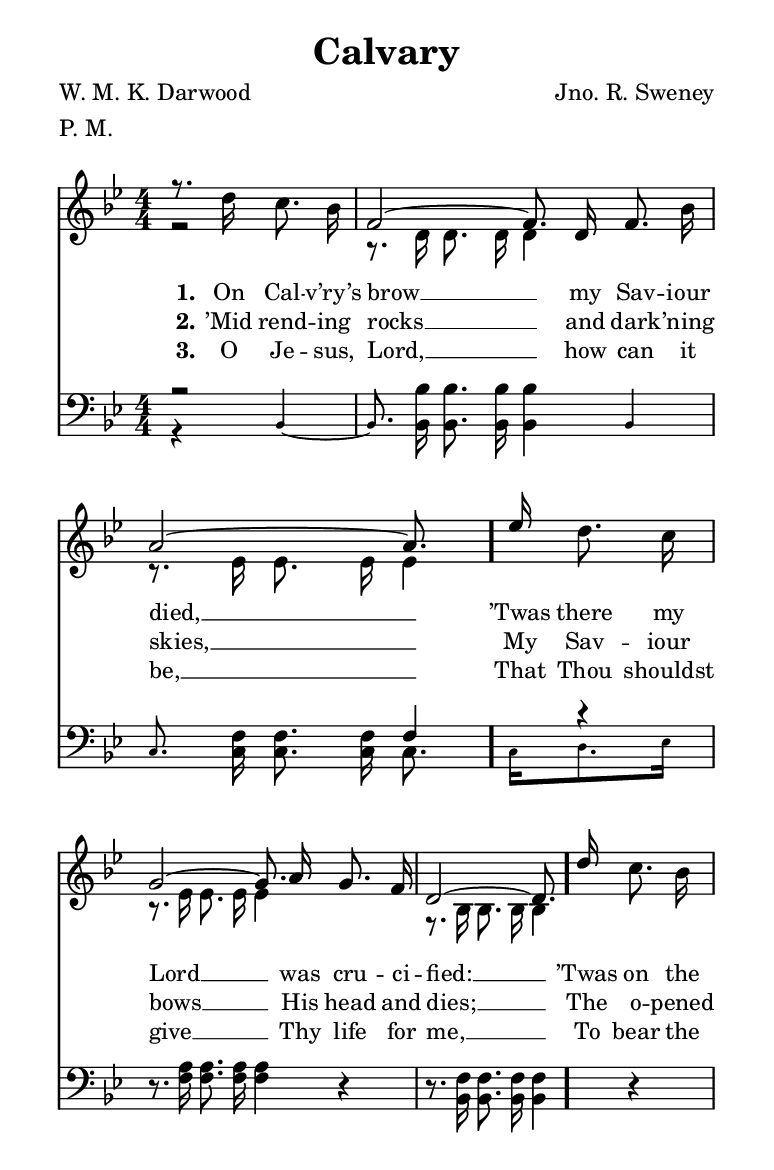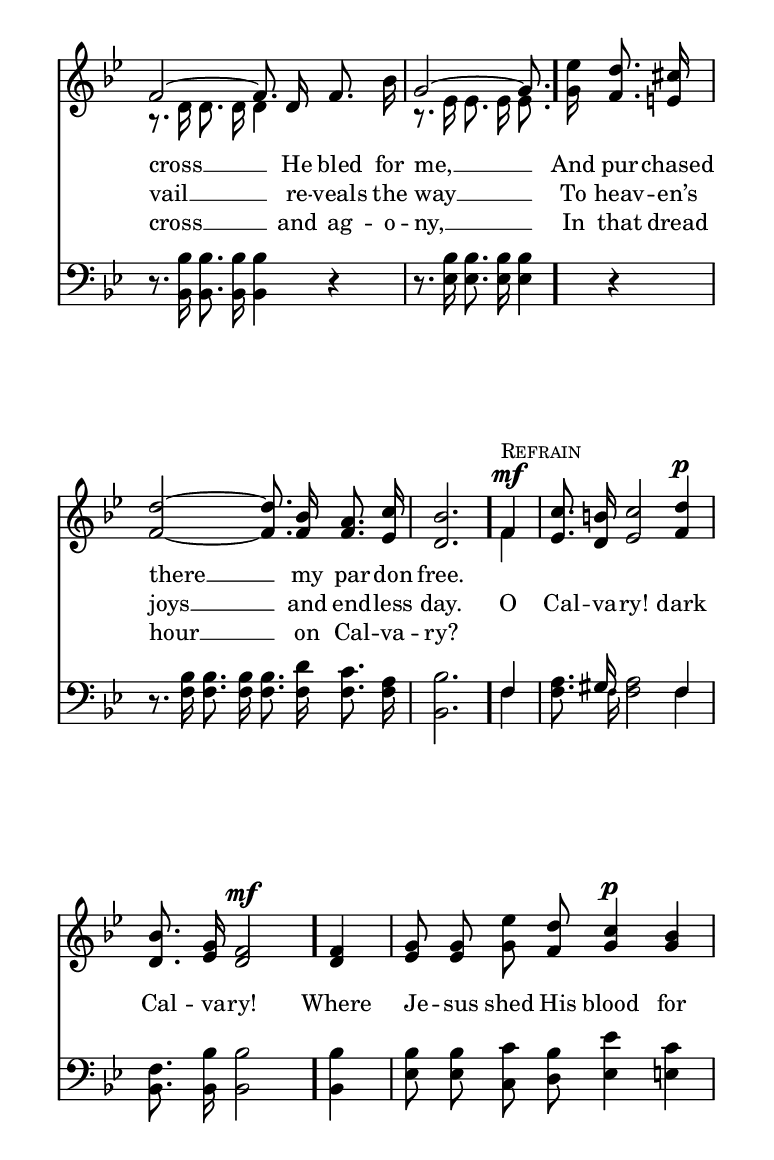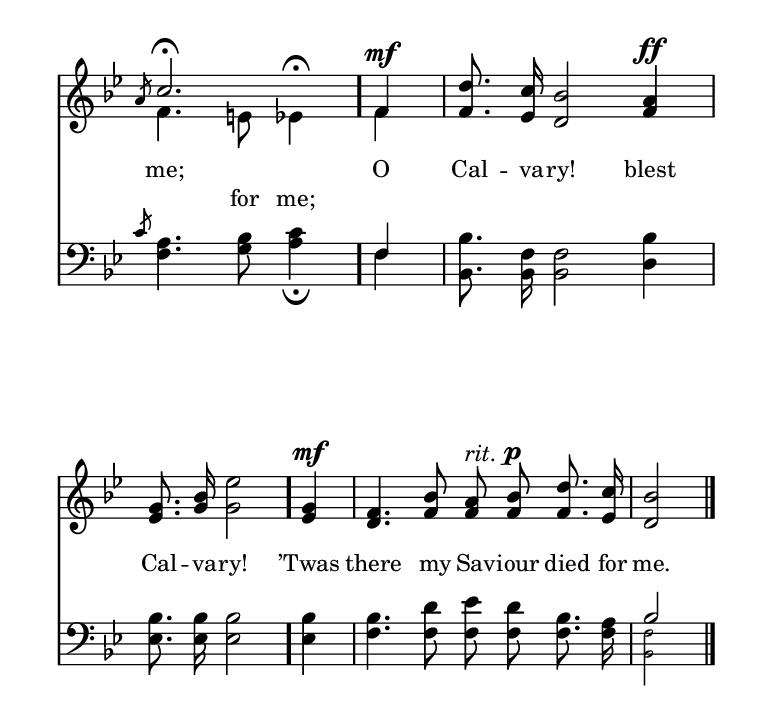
\include "common/global.ily"
\paper {
  \include "common/paper.ily"
}

\header{
  hymnnumber = "210"
  title = "Calvary"
  tunename = ""
  meter = "P. M."
  poet = "W. M. K. Darwood"
  composer = "Jno. R. Sweney"
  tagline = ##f
}

ta = { \tempo 4=80 }
tb = { \tempo 4=40 }

global = {
  \include "common/overrides.ily"
  \override Staff.TimeSignature.style = #'numbered
  \time 4/4
  \override Score.MetronomeMark.transparent = ##t % hide all fermata changes too
  \ta
  \key bes \major
  \partial 2
  \autoBeamOff
}

patternA = { c16 c8. c16 | c2 ~ c8. c16 c8. c16 | c2 ~ c8. }
patternB = { c16 c8. c16 | c2 ~ c8. c16 c8. c16 | c2. }

patternC = { c4 | c'8. c16 c2 c4 | c8. c16 c2 }
patternD = { c4 | c4. c8 c c c8. c16 | c2 }

patternF = { | r8. c16 c8. c16 c4 r4 | r8. c16 c8. c16 c4 }

smallNotes = \override NoteHead.font-size = #-4
normalNotes = \override NoteHead.font-size = #0

notesSoprano = {
\global
\relative c'' {

  r8.%{^\markup{\italic Moderato. }%} % original has tempo mark but we don't have room or need
  \changePitch \patternA { d c bes | f ~ f d f bes | a ~ a }
  \changePitch \patternA { ees' d c | g g a g f | d d }
  \changePitch \patternA { d' c bes | f f d f bes | g g }
  \changePitch \patternB { ees' d cis | d d bes a c | bes }

  \eogbreak
  << s^\markup { \small \caps "Refrain" }
  { f4^\mf | c'8. b16 c2 d4^\p | bes8. g16 f2^\mf } >>
  f4 | g8 g ees' d c4^\p bes | \slashedGrace a8 c2. \fermata
  \changePitch \patternC { f,^\mf | d' c bes a^\ff | g bes ees }
  g,4^\mf | f4. bes8 a^\markup{\italic rit.} bes^\p d8. c16 | bes2

  \bar "|."

}
}

notesAlto = {
\global
\relative e' {

  r2 | r8. d16 d8. d16 d4 r4 | r8. ees16 ees8. ees16 ees4
  r4 | \changePitch \patternF { ees ees ees ees bes bes bes bes }
  r4 | r8. d16 d8. d16 d4 r4 r8. ees16 ees8. ees16 ees8.
  \changePitch \patternB { g f e | f f f f ees | d }

  \changePitch \patternC { f | ees d ees f | d ees d }
  d4 | ees8 ees g f g4 g | f4. e8 \tb ees4^\fermata \ta
  \changePitch \patternC { f | f ees d f | ees g g }
  \changePitch \patternD { ees | d f f f f ees | d }

}
}

notesTenor = {
\global
\relative a {

  r2 | \changePitch \patternF { bes bes bes bes f f f f }
  r4 | \changePitch \patternF { a a a a f f f f }
  r4 | \changePitch \patternF { bes bes bes bes bes bes bes bes }
  r4 | r8. bes16 bes8. bes16 bes8. d16 c8. a16 | bes2.

  \changePitch \patternC { f | a gis a f | f bes bes }
  bes4 | bes8 bes c bes ees4 c | \slashedGrace c8 a4. bes8 c4
  \changePitch \patternC { f, | bes f f bes | bes bes bes }
  \changePitch \patternD { bes | bes d ees d bes a bes }

}
}

notesBass = {
\global
\relative f, {

  r4 \smallNotes bes4 ~ | bes8. \normalNotes bes16 bes8. bes16 bes4 \smallNotes bes4 | c8. \normalNotes c16 c8. c16 c8.
  \smallNotes c16[ d8. ees16] \normalNotes | \changePitch \patternF { f f f f bes, bes bes bes }
  r4 | \changePitch \patternF { bes bes bes bes ees ees ees ees }
  r4 | r8. f16 f8. f16 f8. f16 f8. f16 | bes,2.

  \changePitch \patternC { f' | f f f f | bes, bes bes }
  bes4 | ees8 ees c d ees4 e | f4. g8 a4_\fermata
  \changePitch \patternC { f | bes, bes bes d | ees ees ees }
  \changePitch \patternD { ees | f f f f f f | < f bes, > }

}
}

Refrain = \lyricmode {

O Cal -- va -- ry! dark Cal -- va -- ry! \bar "."
Where Je -- sus shed His blood for me; \bar "."
O Cal -- va -- ry! blest Cal -- va -- ry! \bar "."
’Twas there my Sav -- iour died for me. \bar "."

}

wordsA = \lyricmode {
\set stanza = "1."

On Cal -- v’ry’s brow __ my Sav -- iour died, __ \bar "."
’Twas there my Lord __ was cru -- ci -- fied: __ \bar "."
’Twas on the cross __ He bled for me, __ \bar "."
And pur -- chased there __ my par -- don free. \bar "."

}

wordsB = \lyricmode {
\set stanza = "2."

’Mid rend -- ing rocks __ and dark -- ’ning skies, __
My Sav -- iour bows __ His head and dies; __
The o -- pened vail __ re -- veals the way __
To heav -- en’s joys __ and end -- less day.

\Refrain

}

wordsC = \lyricmode {
\set stanza = "3."

O Je -- sus, Lord, __ how can it be, __
That Thou shouldst give __ Thy life for me, __
To bear the cross __ and ag -- o -- ny, __
In that dread hour __ on Cal -- va -- ry?

}

underWords = \lyricmode {

{ \repeat unfold 48 \skip 4 }
for me;

}

\score {
  \context ChoirStaff <<
    \context Staff = upper <<
      \set Staff.autoBeaming = ##f
      \set ChoirStaff.systemStartDelimiter = #'SystemStartBar
      \set ChoirStaff.printPartCombineTexts = ##f
      \partcombine #'(2 . 9) \notesSoprano \notesAlto
      \context NullVoice = sopranos { \voiceOne << \notesSoprano >> }
      \context NullVoice = altos { \voiceTwo << \notesAlto >> }
      \context Lyrics = one   \lyricsto sopranos \wordsA
      \context Lyrics = two   \lyricsto sopranos \wordsB
      \context Lyrics = three \lyricsto sopranos \wordsC
    >>
    \context Staff = men <<
      \set Staff.autoBeaming = ##f
      \clef bass
      \set ChoirStaff.printPartCombineTexts = ##f
      \partcombine #'(2 . 9) \notesTenor \notesBass
      \context NullVoice = tenors { \voiceOne << \notesTenor >> }
      \context NullVoice = basses { \voiceTwo << \notesBass >> }
    >>
    \context Lyrics = three \lyricsto altos \underWords
  >>
  \layout {
    \include "common/layout.ily"
  }
  \midi{
    \include "common/midi.ily"
  }
}

\version "2.19.49"  % necessary for upgrading to future LilyPond versions.

% vi:set et ts=2 sw=2 ai nocindent syntax=lilypond:
